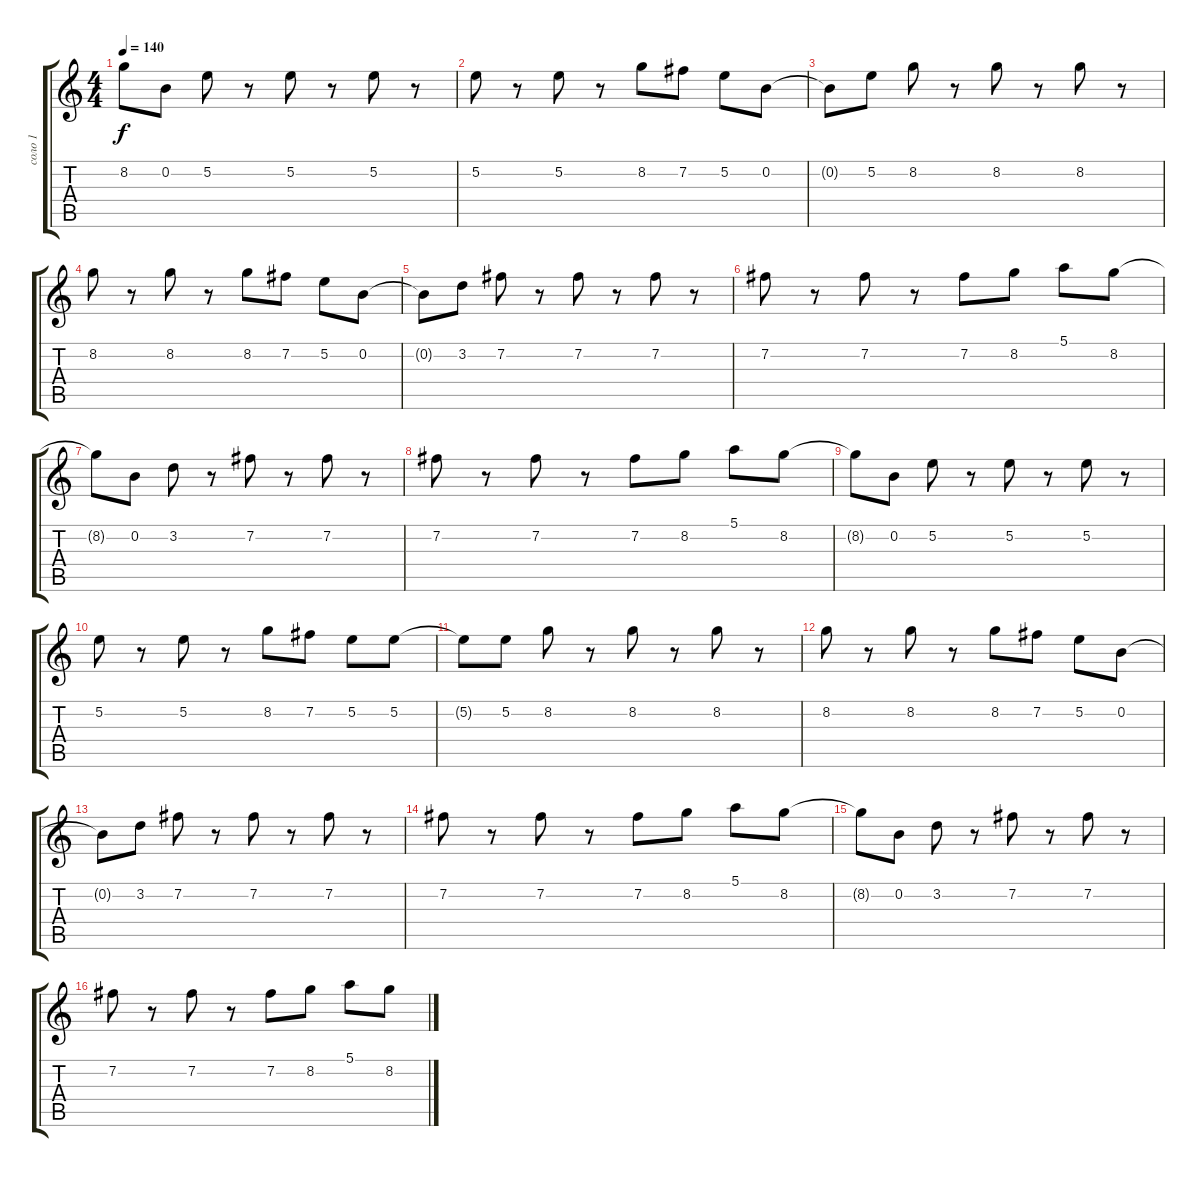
\track ("соло 1" "соло 1") {instrument overdrivenguitar}
\staff {score tabs}
\tuning (E4 B3 G3 D3 A2 E2) {hide}
\ts (4 4)
\tempo 140
\clef g2
\ks c
8.2{t}.8{dy f} 0.2.8 5.2.8 r.8 5.2.8 r.8 5.2.8 r.8 |
5.2.8 r.8 5.2.8 r.8 8.2.8 7.2.8 5.2.8 0.2.8 |
0.2{t}.8 5.2.8 8.2.8 r.8 8.2.8 r.8 8.2.8 r.8 |
8.2.8 r.8 8.2.8 r.8 8.2.8 7.2.8 5.2.8 0.2.8 |
0.2{t}.8 3.2.8 7.2.8 r.8 7.2.8 r.8 7.2.8 r.8 |
7.2.8 r.8 7.2.8 r.8 7.2.8 8.2.8 5.1.8 8.2.8 |
8.2{t}.8 0.2.8 3.2.8 r.8 7.2.8 r.8 7.2.8 r.8 |
7.2.8 r.8 7.2.8 r.8 7.2.8 8.2.8 5.1.8 8.2.8 |
8.2{t}.8 0.2.8 5.2.8 r.8 5.2.8 r.8 5.2.8 r.8 |
5.2.8 r.8 5.2.8 r.8 8.2.8 7.2.8 5.2.8 5.2.8 |
5.2{t}.8{instrument overdrivenguitar} 5.2.8 8.2.8 r.8 8.2.8 r.8 8.2.8 r.8 |
8.2.8 r.8 8.2.8 r.8 8.2.8 7.2.8 5.2.8 0.2.8 |
0.2{t}.8 3.2.8 7.2.8 r.8 7.2.8 r.8 7.2.8 r.8 |
7.2.8 r.8 7.2.8 r.8 7.2.8 8.2.8 5.1.8 8.2.8 |
8.2{t}.8 0.2.8 3.2.8 r.8 7.2.8 r.8 7.2.8 r.8 |
7.2.8 r.8 7.2.8 r.8 7.2.8 8.2.8 5.1.8 8.2.8
